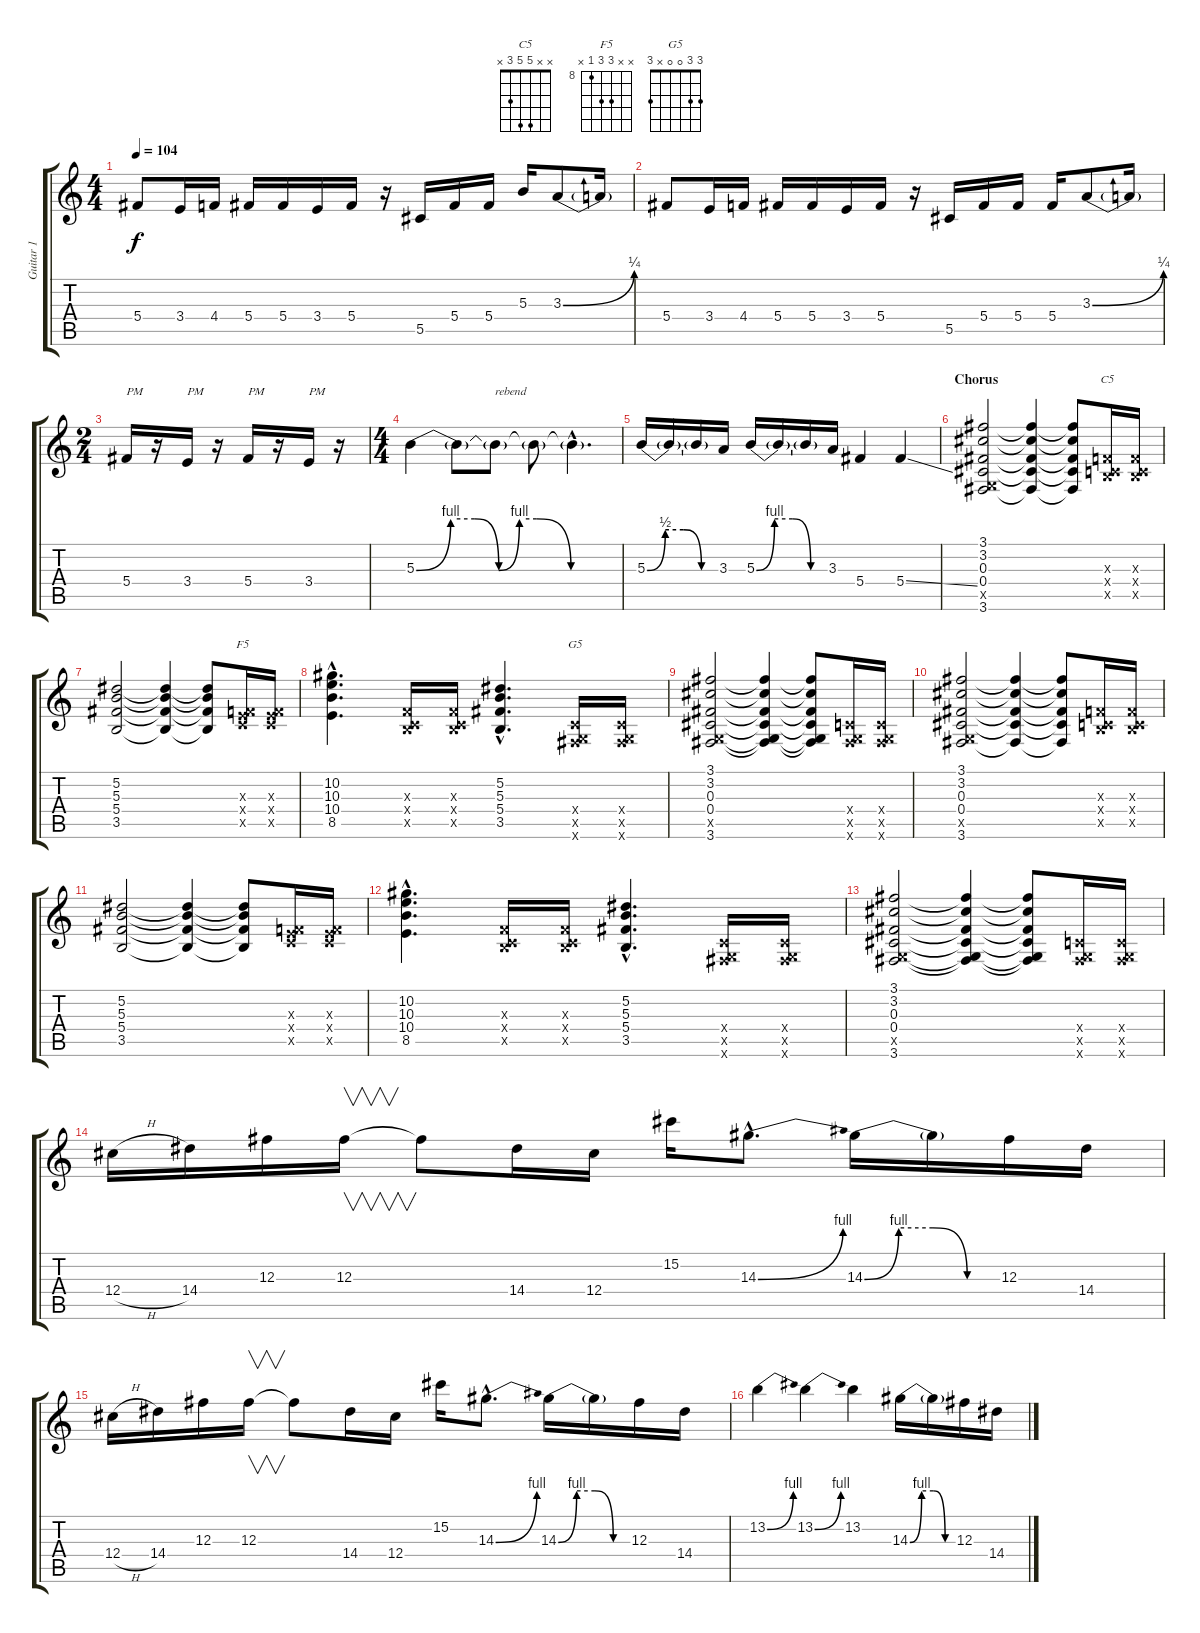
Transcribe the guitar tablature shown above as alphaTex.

\track ("Guitar 1" "Guitar 1") {instrument distortionguitar}
\staff {score tabs}
\tuning (Eb4 Bb3 Gb3 Db3 Ab2 Eb2) {hide}
\chord ("C5" x x 5 5 3 x)
\chord ("F5" x x 10 10 8 x) {firstfret 8}
\chord ("G5" 3 3 0 0 x 3)
\ts (4 4)
\tempo 104
\clef g2
\ks c
5.4.8{dy f} 3.4.16 4.4.16 5.4.16 5.4.16 3.4.16 5.4.16 r.16 5.5.16 5.4.16 5.4.16 5.3.16 3.3{be (bend 0 0 60 1)}.8 3.3{t}.16 |
5.4.8 3.4.16 4.4.16 5.4.16 5.4.16 3.4.16 5.4.16 r.16 5.5.16 5.4.16 5.4.16 5.4.16 3.3{be (bend 0 0 60 1)}.8 3.3{t}.16 |
\ts (2 4)
5.4.16{txt "PM"} r.16 3.4.16{txt "PM"} r.16 5.4.16{txt "PM"} r.16 3.4.16{txt "PM"} r.16 |
\ts (4 4)
5.3{be (custom 0 0 10 4 17 4 24 0 30 4 35 4 45 0 60 0)}.4 5.3{t}.8 5.3{t}.8{txt "rebend"} 5.3{t}.8 5.3{hac t}.4{d} |
5.3{be (custom 0 0 15 2 30 2 45 0 60 0)}.16 5.3{t}.16 5.3{t}.16 3.3.16 5.3{be (custom 0 0 15 4 30 4 45 0 60 0)}.16 5.3{t}.16 5.3{t}.16 3.3.16 5.4.4 5.4{ss}.4 |
\section ("" "Chorus")
(3.1 3.2 0.3 0.4 -1.5{x} 3.6).2 (3.1{t} 3.2{t} 0.3{t} 0.4{t} 3.6{t}).4 (3.1{t} 3.2{t} 0.3{t} 0.4{t} 3.6{t}).8 (-1.3{x} -1.4{x} 3.5{x}).16{ch "C5"} (-1.3{x} -1.4{x} 3.5{x}).16 |
(5.2 5.3 5.4 3.5).2 (5.2{t} 5.3{t} 5.4{t} 3.5{t}).4 (5.2{t} 5.3{t} 5.4{t} 3.5{t}).8 (-1.3{x} -1.4{x} 8.5{x}).16{ch "F5"} (-1.3{x} -1.4{x} 8.5{x}).16 |
(10.2{hac} 10.3{hac} 10.4{hac} 8.5{hac}).4{d} (-1.3{x} -1.4{x} 3.5{x}).16 (-1.3{x} -1.4{x} 3.5{x}).16 (5.2{hac} 5.3{hac} 5.4{hac} 3.5{hac}).4{d} (-1.4{x} -1.5{x} 3.6{x}).16{ch "G5"} (-1.4{x} -1.5{x} 3.6{x}).16 |
(3.1 3.2 0.3 0.4 -1.5{x} 3.6).2 (3.1{t} 3.2{t} 0.3{t} 0.4{t} -1.5{t} 3.6{t}).4 (3.1{t} 3.2{t} 0.3{t} 0.4{t} -1.5{t} 3.6{t}).8 (-1.4{x} -1.5{x} 3.6{x}).16 (-1.4{x} -1.5{x} 3.6{x}).16 |
(3.1 3.2 0.3 0.4 -1.5{x} 3.6).2 (3.1{t} 3.2{t} 0.3{t} 0.4{t} 3.6{t}).4 (3.1{t} 3.2{t} 0.3{t} 0.4{t} 3.6{t}).8 (-1.3{x} -1.4{x} 3.5{x}).16 (-1.3{x} -1.4{x} 3.5{x}).16 |
(5.2 5.3 5.4 3.5).2 (5.2{t} 5.3{t} 5.4{t} 3.5{t}).4 (5.2{t} 5.3{t} 5.4{t} 3.5{t}).8 (-1.3{x} -1.4{x} 8.5{x}).16 (-1.3{x} -1.4{x} 8.5{x}).16 |
(10.2{hac} 10.3{hac} 10.4{hac} 8.5{hac}).4{d} (-1.3{x} -1.4{x} 3.5{x}).16 (-1.3{x} -1.4{x} 3.5{x}).16 (5.2{hac} 5.3{hac} 5.4{hac} 3.5{hac}).4{d} (-1.4{x} -1.5{x} 3.6{x}).16 (-1.4{x} -1.5{x} 3.6{x}).16 |
(3.1 3.2 0.3 0.4 -1.5{x} 3.6).2 (3.1{t} 3.2{t} 0.3{t} 0.4{t} -1.5{t} 3.6{t}).4 (3.1{t} 3.2{t} 0.3{t} 0.4{t} -1.5{t} 3.6{t}).8 (-1.4{x} -1.5{x} 3.6{x}).16 (-1.4{x} -1.5{x} 3.6{x}).16 |
12.4{h}.16{volume 16} 14.4.16 12.3.16 12.3.16{v} 12.3{t}.8 14.4.16 12.4.16 15.2.16 14.3{be (bend 0 0 60 4) hac}.8{d} 14.3{be (custom 0 0 15 4 30 4 45 0 60 0)}.16 14.3{t}.16 12.3.16 14.4.16 |
12.4{h}.16 14.4.16 12.3.16 12.3.16{v} 12.3{t}.8 14.4.16 12.4.16 15.2.16 14.3{be (bend 0 0 60 4) hac}.8{d} 14.3{be (custom 0 0 15 4 30 4 45 0 60 0)}.16 14.3{t}.16 12.3.16 14.4.16 |
13.2{be (bend 0 0 60 4)}.4 13.2{be (bend 0 0 60 4)}.4 13.2.4 14.3{be (custom 0 0 15 4 30 4 45 0 60 0)}.16 14.3{t}.16 12.3.16 14.4.16
